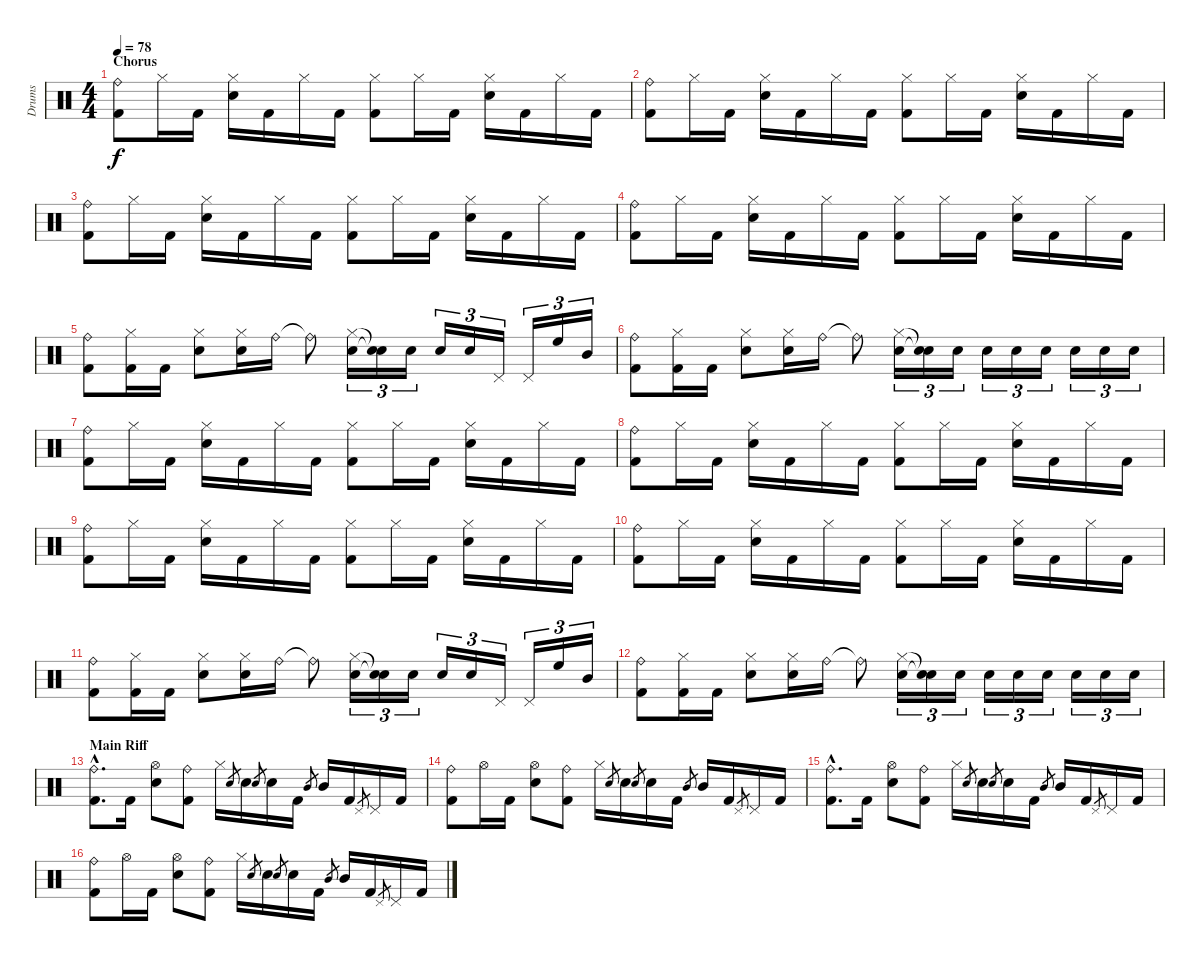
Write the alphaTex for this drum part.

\track ("Drums" "Drums") {instrument percussion}
\staff {score}
\articulation defaults
\ts (4 4)
\section ("" "Chorus")
\tempo 78
\clef neutral
\ks c
("Ride (bell)" "Kick (hit) 2").8{dy f} "Hi-Hat (closed)".16 "Kick (hit) 2".16 ("Hi-Hat (closed)" "Snare (hit) 2").16 "Kick (hit) 2".16 "Hi-Hat (closed)".16 "Kick (hit) 2".16 ("Hi-Hat (closed)" "Kick (hit) 2").8 "Hi-Hat (closed)".16 "Kick (hit) 2".16 ("Hi-Hat (closed)" "Snare (hit) 2").16 "Kick (hit) 2".16 "Hi-Hat (closed)".16 "Kick (hit) 2".16 |
("Ride (bell)" "Kick (hit) 2").8 "Hi-Hat (closed)".16 "Kick (hit) 2".16 ("Hi-Hat (closed)" "Snare (hit) 2").16 "Kick (hit) 2".16 "Hi-Hat (closed)".16 "Kick (hit) 2".16 ("Hi-Hat (closed)" "Kick (hit) 2").8 "Hi-Hat (closed)".16 "Kick (hit) 2".16 ("Hi-Hat (closed)" "Snare (hit) 2").16 "Kick (hit) 2".16 "Hi-Hat (closed)".16 "Kick (hit) 2".16 |
("Ride (bell)" "Kick (hit) 2").8 "Hi-Hat (closed)".16 "Kick (hit) 2".16 ("Hi-Hat (closed)" "Snare (hit) 2").16 "Kick (hit) 2".16 "Hi-Hat (closed)".16 "Kick (hit) 2".16 ("Hi-Hat (closed)" "Kick (hit) 2").8 "Hi-Hat (closed)".16 "Kick (hit) 2".16 ("Hi-Hat (closed)" "Snare (hit) 2").16 "Kick (hit) 2".16 "Hi-Hat (closed)".16 "Kick (hit) 2".16 |
("Ride (bell)" "Kick (hit) 2").8 "Hi-Hat (closed)".16 "Kick (hit) 2".16 ("Hi-Hat (closed)" "Snare (hit) 2").16 "Kick (hit) 2".16 "Hi-Hat (closed)".16 "Kick (hit) 2".16 ("Hi-Hat (closed)" "Kick (hit) 2").8 "Hi-Hat (closed)".16 "Kick (hit) 2".16 ("Hi-Hat (closed)" "Snare (hit) 2").16 "Kick (hit) 2".16 "Hi-Hat (closed)".16 "Kick (hit) 2".16 |
("Ride (bell)" "Kick (hit) 2").8 ("Hi-Hat (closed)" "Kick (hit) 2").16 "Kick (hit) 2".16 ("Hi-Hat (closed)" "Snare (hit) 2").8 ("Hi-Hat (closed)" "Snare (hit) 2").16 "Ride (bell)".16 "Ride (bell)"{t}.8 ("Hi-Hat (closed)" "Snare (hit) 2").16{tu (3 2)} ("Snare (hit)"{t} "Snare (hit)"{t}).16{tu (3 2)} "Snare (hit) 2".16{tu (3 2)} "Snare (hit) 2".16{tu (3 2)} "Snare (hit) 2".16{tu (3 2)} "Pedal Hi-Hat (hit)".16{tu (3 2)} "Pedal Hi-Hat (hit)".16{tu (3 2)} "High Floor Tom (hit)".16{tu (3 2)} "Mid Tom (hit)".16{tu (3 2)} |
("Ride (bell)" "Kick (hit) 2").8 ("Hi-Hat (closed)" "Kick (hit) 2").16 "Kick (hit) 2".16 ("Hi-Hat (closed)" "Snare (hit) 2").8 ("Hi-Hat (closed)" "Snare (hit) 2").16 "Ride (bell)".16 "Ride (bell)"{t}.8 ("Hi-Hat (closed)" "Snare (hit) 2").16{tu (3 2)} ("Snare (hit)"{t} "Snare (hit)"{t}).16{tu (3 2)} "Snare (hit) 2".16{tu (3 2)} "Snare (hit) 2".16{tu (3 2)} "Snare (hit) 2".16{tu (3 2)} "Snare (hit) 2".16{tu (3 2)} "Snare (hit) 2".16{tu (3 2)} "Snare (hit) 2".16{tu (3 2)} "Snare (hit) 2".16{tu (3 2)} |
("Ride (bell)" "Kick (hit) 2").8 "Hi-Hat (closed)".16 "Kick (hit) 2".16 ("Hi-Hat (closed)" "Snare (hit) 2").16 "Kick (hit) 2".16 "Hi-Hat (closed)".16 "Kick (hit) 2".16 ("Hi-Hat (closed)" "Kick (hit) 2").8 "Hi-Hat (closed)".16 "Kick (hit) 2".16 ("Hi-Hat (closed)" "Snare (hit) 2").16 "Kick (hit) 2".16 "Hi-Hat (closed)".16 "Kick (hit) 2".16 |
("Ride (bell)" "Kick (hit) 2").8 "Hi-Hat (closed)".16 "Kick (hit) 2".16 ("Hi-Hat (closed)" "Snare (hit) 2").16 "Kick (hit) 2".16 "Hi-Hat (closed)".16 "Kick (hit) 2".16 ("Hi-Hat (closed)" "Kick (hit) 2").8 "Hi-Hat (closed)".16 "Kick (hit) 2".16 ("Hi-Hat (closed)" "Snare (hit) 2").16 "Kick (hit) 2".16 "Hi-Hat (closed)".16 "Kick (hit) 2".16 |
("Ride (bell)" "Kick (hit) 2").8 "Hi-Hat (closed)".16 "Kick (hit) 2".16 ("Hi-Hat (closed)" "Snare (hit) 2").16 "Kick (hit) 2".16 "Hi-Hat (closed)".16 "Kick (hit) 2".16 ("Hi-Hat (closed)" "Kick (hit) 2").8 "Hi-Hat (closed)".16 "Kick (hit) 2".16 ("Hi-Hat (closed)" "Snare (hit) 2").16 "Kick (hit) 2".16 "Hi-Hat (closed)".16 "Kick (hit) 2".16 |
("Ride (bell)" "Kick (hit) 2").8 "Hi-Hat (closed)".16 "Kick (hit) 2".16 ("Hi-Hat (closed)" "Snare (hit) 2").16 "Kick (hit) 2".16 "Hi-Hat (closed)".16 "Kick (hit) 2".16 ("Hi-Hat (closed)" "Kick (hit) 2").8 "Hi-Hat (closed)".16 "Kick (hit) 2".16 ("Hi-Hat (closed)" "Snare (hit) 2").16 "Kick (hit) 2".16 "Hi-Hat (closed)".16 "Kick (hit) 2".16 |
("Ride (bell)" "Kick (hit) 2").8 ("Hi-Hat (closed)" "Kick (hit) 2").16 "Kick (hit) 2".16 ("Hi-Hat (closed)" "Snare (hit) 2").8 ("Hi-Hat (closed)" "Snare (hit) 2").16 "Ride (bell)".16 "Ride (bell)"{t}.8 ("Hi-Hat (closed)" "Snare (hit) 2").16{tu (3 2)} ("Snare (hit)"{t} "Snare (hit)"{t}).16{tu (3 2)} "Snare (hit) 2".16{tu (3 2)} "Snare (hit) 2".16{tu (3 2)} "Snare (hit) 2".16{tu (3 2)} "Pedal Hi-Hat (hit)".16{tu (3 2)} "Pedal Hi-Hat (hit)".16{tu (3 2)} "High Floor Tom (hit)".16{tu (3 2)} "Mid Tom (hit)".16{tu (3 2)} |
("Ride (bell)" "Kick (hit) 2").8 ("Hi-Hat (closed)" "Kick (hit) 2").16 "Kick (hit) 2".16 ("Hi-Hat (closed)" "Snare (hit) 2").8 ("Hi-Hat (closed)" "Snare (hit) 2").16 "Ride (bell)".16 "Ride (bell)"{t}.8 ("Hi-Hat (closed)" "Snare (hit) 2").16{tu (3 2)} ("Snare (hit)"{t} "Snare (hit)"{t}).16{tu (3 2)} "Snare (hit) 2".16{tu (3 2)} "Snare (hit) 2".16{tu (3 2)} "Snare (hit) 2".16{tu (3 2)} "Snare (hit) 2".16{tu (3 2)} "Snare (hit) 2".16{tu (3 2)} "Snare (hit) 2".16{tu (3 2)} "Snare (hit) 2".16{tu (3 2)} |
\section ("" "Main Riff")
("Ride (bell)"{hac} "Kick (hit) 2"{hac}).8{d} "Kick (hit) 2".16 ("Hi-Hat (open)" "Snare (hit) 2").8 ("Ride (bell)" "Kick (hit) 2").8 "Hi-Hat (closed)".16 "Snare (hit) 2".8{gr} "Snare (hit) 2".16 "Snare (hit) 2".8{gr} "Snare (hit) 2".16 "Kick (hit) 2".16 "Mid Tom (hit)".8{gr} "Mid Tom (hit)".16 "Kick (hit) 2".16 "Pedal Hi-Hat (hit)".8{gr} "Pedal Hi-Hat (hit)".16 "Kick (hit) 2".16 |
("Ride (bell)" "Kick (hit) 2").8 "Hi-Hat (open)".16 "Kick (hit) 2".16 ("Hi-Hat (open)" "Snare (hit) 2").8 ("Ride (bell)" "Kick (hit) 2").8 "Hi-Hat (closed)".16 "Snare (hit) 2".8{gr} "Snare (hit) 2".16 "Snare (hit) 2".8{gr} "Snare (hit) 2".16 "Kick (hit) 2".16 "Mid Tom (hit)".8{gr} "Mid Tom (hit)".16 "Kick (hit) 2".16 "Pedal Hi-Hat (hit)".8{gr} "Pedal Hi-Hat (hit)".16 "Kick (hit) 2".16 |
("Ride (bell)"{hac} "Kick (hit) 2"{hac}).8{d} "Kick (hit) 2".16 ("Hi-Hat (open)" "Snare (hit) 2").8 ("Ride (bell)" "Kick (hit) 2").8 "Hi-Hat (closed)".16 "Snare (hit) 2".8{gr} "Snare (hit) 2".16 "Snare (hit) 2".8{gr} "Snare (hit) 2".16 "Kick (hit) 2".16 "Mid Tom (hit)".8{gr} "Mid Tom (hit)".16 "Kick (hit) 2".16 "Pedal Hi-Hat (hit)".8{gr} "Pedal Hi-Hat (hit)".16 "Kick (hit) 2".16 |
("Ride (bell)" "Kick (hit) 2").8 "Hi-Hat (open)".16 "Kick (hit) 2".16 ("Hi-Hat (open)" "Snare (hit) 2").8 ("Ride (bell)" "Kick (hit) 2").8 "Hi-Hat (closed)".16 "Snare (hit) 2".8{gr} "Snare (hit) 2".16 "Snare (hit) 2".8{gr} "Snare (hit) 2".16 "Kick (hit) 2".16 "Mid Tom (hit)".8{gr} "Mid Tom (hit)".16 "Kick (hit) 2".16 "Pedal Hi-Hat (hit)".8{gr} "Pedal Hi-Hat (hit)".16 "Kick (hit) 2".16
